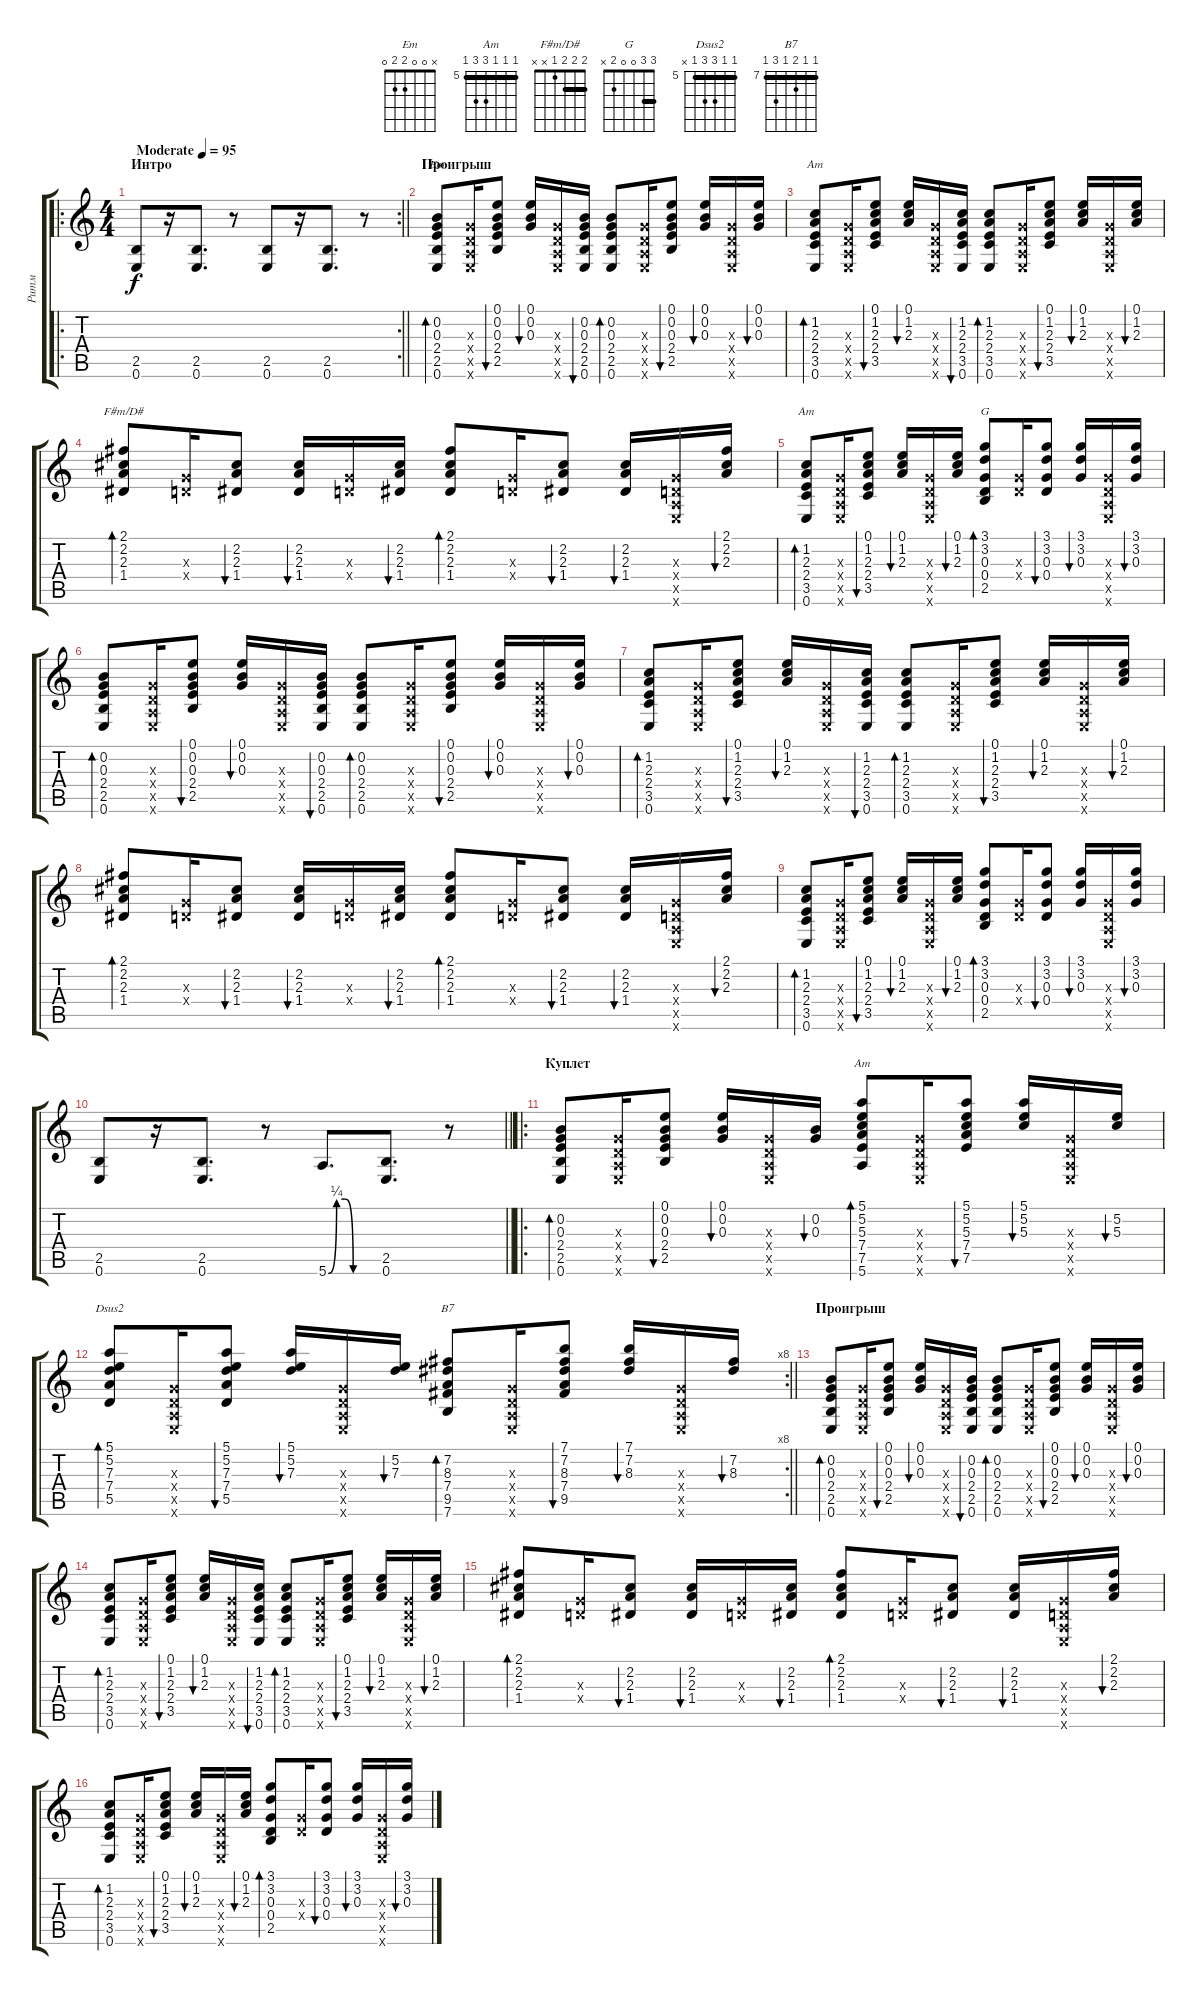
\track ("Ритм" "Ритм") {instrument acousticguitarsteel}
\staff {score tabs}
\tuning (E4 B3 G3 D3 A2 E2) {hide}
\chord ("Em" x 0 0 2 2 0)
\chord ("Am" x 1 2 2 3 x)
\chord ("F#m/D#" 2 2 2 1 x x) {barre 2}
\chord ("Am" x 1 2 2 3 0)
\chord ("G" 3 3 0 0 2 x) {barre 3}
\chord ("Am" 5 5 5 7 7 5) {firstfret 5 barre 5}
\chord ("Dsus2" 5 5 7 7 5 x) {firstfret 5 barre 5}
\chord ("B7" 7 7 8 7 9 7) {firstfret 7 barre 7}
\ro
\rc 2
\ts (4 4)
\section ("" "Интро")
\tempo (95 "Moderate")
\clef g2
\barLineRight lightlight
\ks c
(2.5 0.6).8{dy f instrument acousticguitarsteel} r.16 (2.5 0.6).8{d} r.8 (2.5 0.6).8 r.16 (2.5 0.6).8{d} r.8 |
\section ("" "Проигрыш")
(0.2 0.3 2.4 2.5 0.6).8{bd 30 ch "Em"} (0.3{x} 0.4{x} 0.5{x} 0.6{x}).16 (0.1 0.2 0.3 2.4 2.5).8{bu 30} (0.1 0.2 0.3).16{bu 30} (0.3{x} 0.4{x} 0.5{x} 0.6{x}).16 (0.2 0.3 2.4 2.5 0.6).16{bu 30} (0.2 0.3 2.4 2.5 0.6).8{bd 30} (0.3{x} 0.4{x} 0.5{x} 0.6{x}).16 (0.1 0.2 0.3 2.4 2.5).8{bu 30} (0.1 0.2 0.3).16{bu 30} (0.3{x} 0.4{x} 0.5{x} 0.6{x}).16 (0.1 0.2 0.3).16{bu 30} |
(1.2 2.3 2.4 3.5 0.6).8{bd 30 ch "Am"} (0.3{x} 0.4{x} 0.5{x} 0.6{x}).16 (0.1 1.2 2.3 2.4 3.5).8{bu 30} (0.1 1.2 2.3).16{bu 30} (0.3{x} 0.4{x} 0.5{x} 0.6{x}).16 (1.2 2.3 2.4 3.5 0.6).16{bu 30} (1.2 2.3 2.4 3.5 0.6).8{bd 30} (0.3{x} 0.4{x} 0.5{x} 0.6{x}).16 (0.1 1.2 2.3 2.4 3.5).8{bu 30} (0.1 1.2 2.3).16{bu 30} (0.3{x} 0.4{x} 0.5{x} 0.6{x}).16 (0.1 1.2 2.3).16{bu 30} |
(2.1 2.2 2.3 1.4).8{bd 30 ch "F#m/D#"} (0.3{x} 0.4{x}).16 (2.2 2.3 1.4).8{bu 30} (2.2 2.3 1.4).16{bu 30} (0.3{x} 0.4{x}).16 (2.2 2.3 1.4).16{bu 30} (2.1 2.2 2.3 1.4).8{bd 30} (0.3{x} 0.4{x}).16 (2.2 2.3 1.4).8{bu 30} (2.2 2.3 1.4).16{bu 30} (0.3{x} 0.4{x} 0.5{x} 0.6{x}).16 (2.1 2.2 2.3).16{bu 30} |
(1.2 2.3 2.4 3.5 0.6).8{bd 30 ch "Am"} (0.3{x} 0.4{x} 0.5{x} 0.6{x}).16 (0.1 1.2 2.3 2.4 3.5).8{bu 30} (0.1 1.2 2.3).16{bu 30} (0.3{x} 0.4{x} 0.5{x} 0.6{x}).16 (0.1 1.2 2.3).16{bu 30} (3.1 3.2 0.3 0.4 2.5).8{bd 30 ch "G"} (0.3{x} 0.4{x}).16 (3.1 3.2 0.3 0.4).8{bu 30} (3.1 3.2 0.3).16{bu 30} (0.3{x} 0.4{x} 0.5{x} 0.6{x}).16 (3.1 3.2 0.3).16{bu 30} |
(0.2 0.3 2.4 2.5 0.6).8{bd 30} (0.3{x} 0.4{x} 0.5{x} 0.6{x}).16 (0.1 0.2 0.3 2.4 2.5).8{bu 30} (0.1 0.2 0.3).16{bu 30} (0.3{x} 0.4{x} 0.5{x} 0.6{x}).16 (0.2 0.3 2.4 2.5 0.6).16{bu 30} (0.2 0.3 2.4 2.5 0.6).8{bd 30} (0.3{x} 0.4{x} 0.5{x} 0.6{x}).16 (0.1 0.2 0.3 2.4 2.5).8{bu 30} (0.1 0.2 0.3).16{bu 30} (0.3{x} 0.4{x} 0.5{x} 0.6{x}).16 (0.1 0.2 0.3).16{bu 30} |
(1.2 2.3 2.4 3.5 0.6).8{bd 30} (0.3{x} 0.4{x} 0.5{x} 0.6{x}).16 (0.1 1.2 2.3 2.4 3.5).8{bu 30} (0.1 1.2 2.3).16{bu 30} (0.3{x} 0.4{x} 0.5{x} 0.6{x}).16 (1.2 2.3 2.4 3.5 0.6).16{bu 30} (1.2 2.3 2.4 3.5 0.6).8{bd 30} (0.3{x} 0.4{x} 0.5{x} 0.6{x}).16 (0.1 1.2 2.3 2.4 3.5).8{bu 30} (0.1 1.2 2.3).16{bu 30} (0.3{x} 0.4{x} 0.5{x} 0.6{x}).16 (0.1 1.2 2.3).16{bu 30} |
(2.1 2.2 2.3 1.4).8{bd 30} (0.3{x} 0.4{x}).16 (2.2 2.3 1.4).8{bu 30} (2.2 2.3 1.4).16{bu 30} (0.3{x} 0.4{x}).16 (2.2 2.3 1.4).16{bu 30} (2.1 2.2 2.3 1.4).8{bd 30} (0.3{x} 0.4{x}).16 (2.2 2.3 1.4).8{bu 30} (2.2 2.3 1.4).16{bu 30} (0.3{x} 0.4{x} 0.5{x} 0.6{x}).16 (2.1 2.2 2.3).16{bu 30} |
(1.2 2.3 2.4 3.5 0.6).8{bd 30} (0.3{x} 0.4{x} 0.5{x} 0.6{x}).16 (0.1 1.2 2.3 2.4 3.5).8{bu 30} (0.1 1.2 2.3).16{bu 30} (0.3{x} 0.4{x} 0.5{x} 0.6{x}).16 (0.1 1.2 2.3).16{bu 30} (3.1 3.2 0.3 0.4 2.5).8{bd 30} (0.3{x} 0.4{x}).16 (3.1 3.2 0.3 0.4).8{bu 30} (3.1 3.2 0.3).16{bu 30} (0.3{x} 0.4{x} 0.5{x} 0.6{x}).16 (3.1 3.2 0.3).16{bu 30} |
\barLineRight lightlight
(2.5 0.6).8 r.16 (2.5 0.6).8{d} r.8 5.6{be (custom 0 0 10 1 20 1 30 0 60 0)}.8{d} (2.5 0.6).8{d} r.8 |
\ro
\section ("" "Куплет")
(0.2 0.3 2.4 2.5 0.6).8{bd 30} (0.3{x} 0.4{x} 0.5{x} 0.6{x}).16 (0.1 0.2 0.3 2.4 2.5).8{bu 30} (0.1 0.2 0.3).16{bu 30} (0.3{x} 0.4{x} 0.5{x} 0.6{x}).16 (0.2 0.3).16{bu 60} (5.1 5.2 5.3 7.4 7.5 5.6).8{bd 30 ch "Am"} (0.3{x} 0.4{x} 0.5{x} 0.6{x}).16 (5.1 5.2 5.3 7.4 7.5).8{bu 30} (5.1 5.2 5.3).16{bu 30} (0.3{x} 0.4{x} 0.5{x} 0.6{x}).16 (5.2 5.3).16{bu 60} |
\rc 8
\barLineRight lightlight
(5.1 5.2 7.3 7.4 5.5).8{bd 30 ch "Dsus2"} (0.3{x} 0.4{x} 0.5{x} 0.6{x}).16 (5.1 5.2 7.3 7.4 5.5).8{bu 30} (5.1 5.2 7.3).16{bu 30} (0.3{x} 0.4{x} 0.5{x} 0.6{x}).16 (5.2 7.3).16{bu 60} (7.2 8.3 7.4 9.5 7.6).8{bd 60 ch "B7"} (0.3{x} 0.4{x} 0.5{x} 0.6{x}).16 (7.1 7.2 8.3 7.4 9.5).8{bu 30} (7.1 7.2 8.3).16{bu 30} (0.3{x} 0.4{x} 0.5{x} 0.6{x}).16 (7.2 8.3).16{bu 60} |
\section ("" "Проигрыш")
(0.2 0.3 2.4 2.5 0.6).8{bd 30} (0.3{x} 0.4{x} 0.5{x} 0.6{x}).16 (0.1 0.2 0.3 2.4 2.5).8{bu 30} (0.1 0.2 0.3).16{bu 30} (0.3{x} 0.4{x} 0.5{x} 0.6{x}).16 (0.2 0.3 2.4 2.5 0.6).16{bu 30} (0.2 0.3 2.4 2.5 0.6).8{bd 30} (0.3{x} 0.4{x} 0.5{x} 0.6{x}).16 (0.1 0.2 0.3 2.4 2.5).8{bu 30} (0.1 0.2 0.3).16{bu 30} (0.3{x} 0.4{x} 0.5{x} 0.6{x}).16 (0.1 0.2 0.3).16{bu 30} |
(1.2 2.3 2.4 3.5 0.6).8{bd 30} (0.3{x} 0.4{x} 0.5{x} 0.6{x}).16 (0.1 1.2 2.3 2.4 3.5).8{bu 30} (0.1 1.2 2.3).16{bu 30} (0.3{x} 0.4{x} 0.5{x} 0.6{x}).16 (1.2 2.3 2.4 3.5 0.6).16{bu 30} (1.2 2.3 2.4 3.5 0.6).8{bd 30} (0.3{x} 0.4{x} 0.5{x} 0.6{x}).16 (0.1 1.2 2.3 2.4 3.5).8{bu 30} (0.1 1.2 2.3).16{bu 30} (0.3{x} 0.4{x} 0.5{x} 0.6{x}).16 (0.1 1.2 2.3).16{bu 30} |
(2.1 2.2 2.3 1.4).8{bd 30} (0.3{x} 0.4{x}).16 (2.2 2.3 1.4).8{bu 30} (2.2 2.3 1.4).16{bu 30} (0.3{x} 0.4{x}).16 (2.2 2.3 1.4).16{bu 30} (2.1 2.2 2.3 1.4).8{bd 30} (0.3{x} 0.4{x}).16 (2.2 2.3 1.4).8{bu 30} (2.2 2.3 1.4).16{bu 30} (0.3{x} 0.4{x} 0.5{x} 0.6{x}).16 (2.1 2.2 2.3).16{bu 30} |
(1.2 2.3 2.4 3.5 0.6).8{bd 30} (0.3{x} 0.4{x} 0.5{x} 0.6{x}).16 (0.1 1.2 2.3 2.4 3.5).8{bu 30} (0.1 1.2 2.3).16{bu 30} (0.3{x} 0.4{x} 0.5{x} 0.6{x}).16 (0.1 1.2 2.3).16{bu 30} (3.1 3.2 0.3 0.4 2.5).8{bd 30} (0.3{x} 0.4{x}).16 (3.1 3.2 0.3 0.4).8{bu 30} (3.1 3.2 0.3).16{bu 30} (0.3{x} 0.4{x} 0.5{x} 0.6{x}).16 (3.1 3.2 0.3).16{bu 30}
